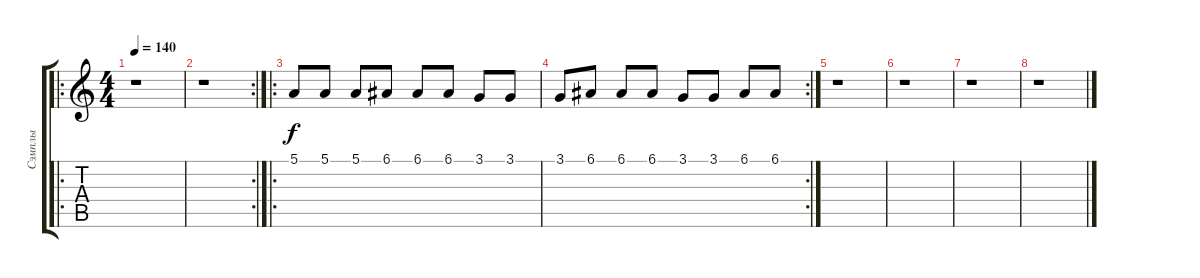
\track ("Сэмплы" "Сэмплы") {instrument stringensemble1}
\staff {score tabs}
\tuning (E4 B3 G3 D3 A2 D2) {hide}
\ro
\ts (4 4)
\tempo 140
\clef g2
\ks c
r.1{dy f} |
\rc 2
r.1 |
\ro
5.1.8 5.1.8 5.1.8 6.1.8 6.1.8 6.1.8 3.1.8 3.1.8 |
\rc 2
3.1.8 6.1.8 6.1.8 6.1.8 3.1.8 3.1.8 6.1.8 6.1.8 |
r.1 |
r.1 |
r.1 |
r.1
